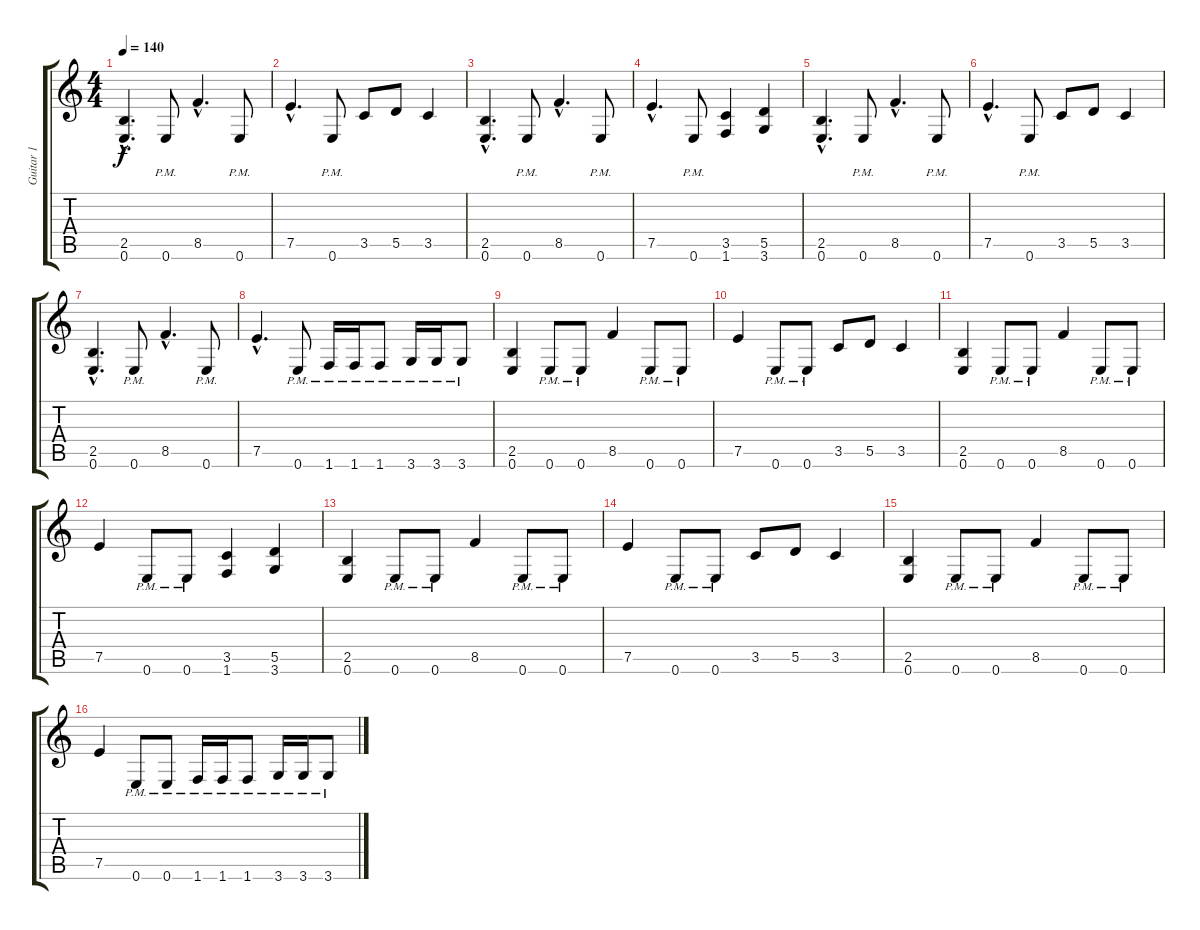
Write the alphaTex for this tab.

\track ("Guitar 1" "Guitar 1") {instrument overdrivenguitar}
\staff {score tabs}
\tuning (E4 B3 G3 D3 A2 E2) {hide}
\ts (4 4)
\tempo 140
\clef g2
\ks c
(2.5{hac} 0.6{hac}).4{d dy f} 0.6{pm}.8 8.5{hac}.4{d} 0.6{pm}.8 |
7.5{hac}.4{d} 0.6{pm}.8 3.5.8 5.5.8 3.5.4 |
(2.5{hac} 0.6{hac}).4{d} 0.6{pm}.8 8.5{hac}.4{d} 0.6{pm}.8 |
7.5{hac}.4{d} 0.6{pm}.8 (3.5 1.6).4 (5.5 3.6).4 |
(2.5{hac} 0.6{hac}).4{d} 0.6{pm}.8 8.5{hac}.4{d} 0.6{pm}.8 |
7.5{hac}.4{d} 0.6{pm}.8 3.5.8 5.5.8 3.5.4 |
(2.5{hac} 0.6{hac}).4{d} 0.6{pm}.8 8.5{hac}.4{d} 0.6{pm}.8 |
7.5{hac}.4{d} 0.6{pm}.8 1.6{pm}.16 1.6{pm}.16 1.6{pm}.8 3.6{pm}.16 3.6{pm}.16 3.6{pm}.8 |
(2.5 0.6).4 0.6{pm}.8 0.6{pm}.8 8.5.4 0.6{pm}.8 0.6{pm}.8 |
7.5.4 0.6{pm}.8 0.6{pm}.8 3.5.8 5.5.8 3.5.4 |
(2.5 0.6).4 0.6{pm}.8 0.6{pm}.8 8.5.4 0.6{pm}.8 0.6{pm}.8 |
7.5.4 0.6{pm}.8 0.6{pm}.8 (3.5 1.6).4 (5.5 3.6).4 |
(2.5 0.6).4 0.6{pm}.8 0.6{pm}.8 8.5.4 0.6{pm}.8 0.6{pm}.8 |
7.5.4 0.6{pm}.8 0.6{pm}.8 3.5.8 5.5.8 3.5.4 |
(2.5 0.6).4 0.6{pm}.8 0.6{pm}.8 8.5.4 0.6{pm}.8 0.6{pm}.8 |
7.5.4 0.6{pm}.8 0.6{pm}.8 1.6{pm}.16 1.6{pm}.16 1.6{pm}.8 3.6{pm}.16 3.6{pm}.16 3.6{pm}.8
